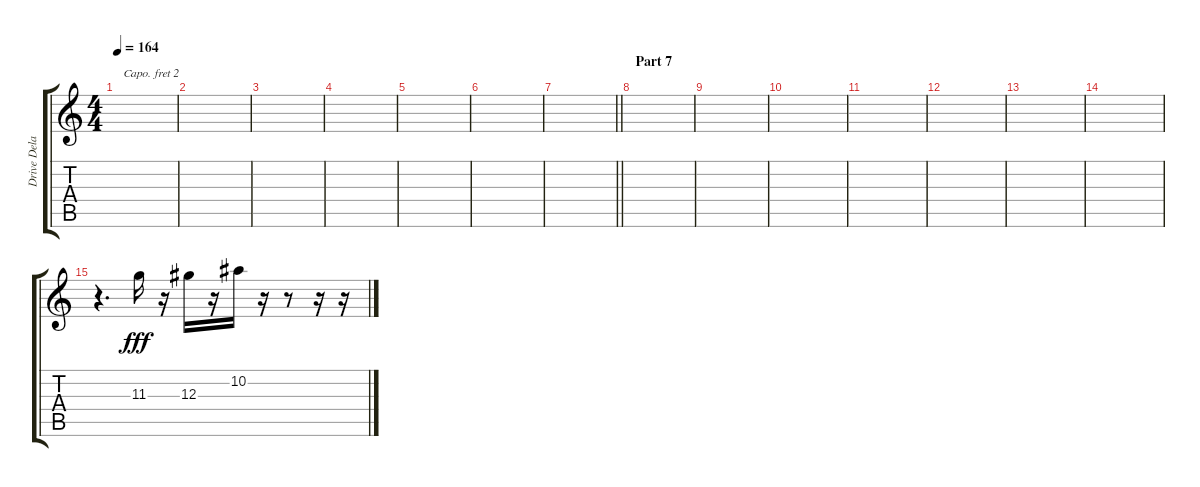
\track ("Drive Delay 2" "Drive Dela") {instrument overdrivenguitar}
\staff {score tabs}
\capo 2
\tuning (Eb4 Bb3 Gb3 Db3 Ab2 Eb2) {hide}
\ts (4 4)
\tempo 164
\clef g2
\ks c
|
|
|
|
|
|
\barLineRight lightlight
|
\section ("" "Part 7")
|
|
|
|
|
|
|
r.4{d} 11.3.16{dy fff} r.16 12.3.16 r.16 10.2.16 r.16 r.8 r.16 r.16
